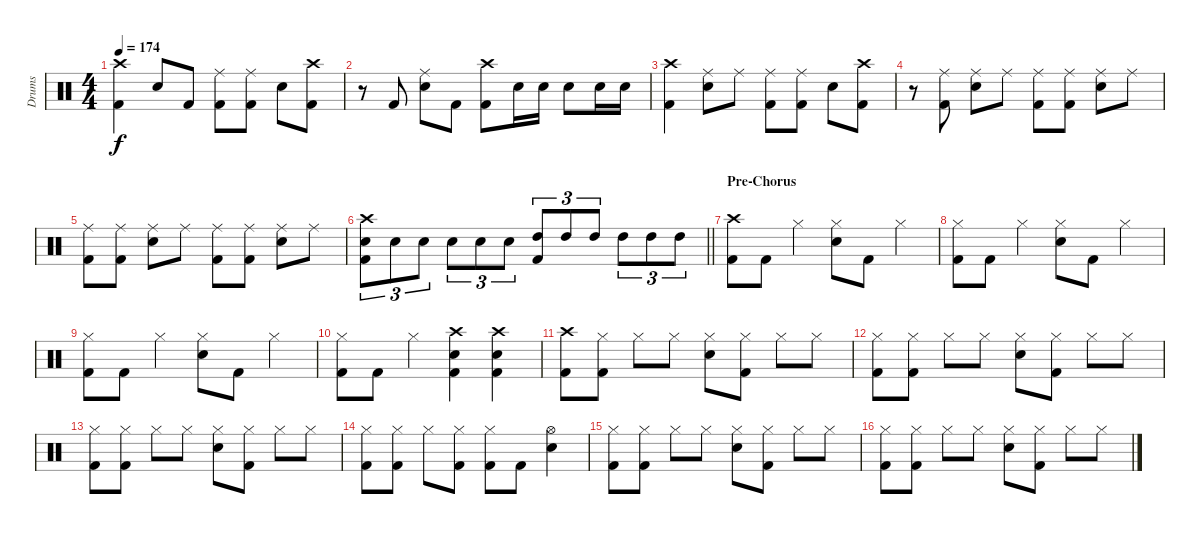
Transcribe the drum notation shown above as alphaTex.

\track ("Drums" "Drums") {instrument percussion}
\staff {score}
\articulation defaults
\ts (4 4)
\tempo 174
\clef neutral
\ks c
("Crash high (hit)" "Kick (hit) 2").4{dy f} "Electric Snare (hit)".8 "Kick (hit) 2".8 ("Ride (middle)" "Kick (hit) 2").8 ("Ride (middle)" "Kick (hit) 2").8 "Electric Snare (hit)".8 ("Crash high (hit)" "Kick (hit) 2").8 |
r.8 "Kick (hit) 2".8 ("Ride (middle)" "Electric Snare (hit)").8 "Kick (hit) 2".8 ("Crash high (hit)" "Kick (hit) 2").8 "Electric Snare (hit)".16 "Electric Snare (hit)".16 "Electric Snare (hit)".8 "Electric Snare (hit)".16 "Electric Snare (hit)".16 |
("Crash high (hit)" "Kick (hit) 2").4 ("Ride (middle)" "Electric Snare (hit)").8 "Ride (middle)".8 ("Ride (middle)" "Kick (hit) 2").8 ("Ride (middle)" "Kick (hit) 2").8 "Electric Snare (hit)".8 ("Crash high (hit)" "Kick (hit) 2").8 |
r.8 ("Ride (middle)" "Kick (hit) 2").8 ("Ride (middle)" "Electric Snare (hit)").8 "Ride (middle)".8 ("Ride (middle)" "Kick (hit) 2").8 ("Ride (middle)" "Kick (hit) 2").8 ("Ride (middle)" "Electric Snare (hit)").8 "Ride (middle)".8 |
("Ride (middle)" "Kick (hit) 2").8 ("Ride (middle)" "Kick (hit) 2").8 ("Ride (middle)" "Electric Snare (hit)").8 "Ride (middle)".8 ("Ride (middle)" "Kick (hit) 2").8 ("Ride (middle)" "Kick (hit) 2").8 ("Ride (middle)" "Electric Snare (hit)").8 "Ride (middle)".8 |
\barLineRight lightlight
("Crash high (hit)" "Electric Snare (hit)" "Kick (hit) 2").8{tu (3 2)} "Electric Snare (hit)".8{tu (3 2)} "Electric Snare (hit)".8{tu (3 2)} "Electric Snare (hit)".8{tu (3 2)} "Electric Snare (hit)".8{tu (3 2)} "Electric Snare (hit)".8{tu (3 2)} ("High Tom (hit)" "Kick (hit) 2").8{tu (3 2)} "High Tom (hit)".8{tu (3 2)} "High Tom (hit)".8{tu (3 2)} "High Tom (hit)".8{tu (3 2)} "High Tom (hit)".8{tu (3 2)} "High Tom (hit)".8{tu (3 2)} |
\section ("" "Pre-Chorus")
("Crash high (hit)" "Kick (hit) 2").8 "Kick (hit) 2".8 "Hi-Hat (closed)".4 ("Hi-Hat (closed)" "Electric Snare (hit)").8 "Kick (hit) 2".8 "Hi-Hat (closed)".4 |
("Hi-Hat (closed)" "Kick (hit) 2").8 "Kick (hit) 2".8 "Hi-Hat (closed)".4 ("Hi-Hat (closed)" "Electric Snare (hit)").8 "Kick (hit) 2".8 "Hi-Hat (closed)".4 |
("Hi-Hat (closed)" "Kick (hit) 2").8 "Kick (hit) 2".8 "Hi-Hat (closed)".4 ("Hi-Hat (closed)" "Electric Snare (hit)").8 "Kick (hit) 2".8 "Hi-Hat (closed)".4 |
("Hi-Hat (closed)" "Kick (hit) 2").8 "Kick (hit) 2".8 "Hi-Hat (closed)".4 ("Crash high (hit)" "Electric Snare (hit)" "Kick (hit) 2").4 ("Crash high (hit)" "Electric Snare (hit)" "Kick (hit) 2").4 |
("Crash high (hit)" "Kick (hit) 2").8 ("Hi-Hat (closed)" "Kick (hit) 2").8 "Hi-Hat (closed)".8 "Hi-Hat (closed)".8 ("Hi-Hat (closed)" "Electric Snare (hit)").8 ("Hi-Hat (closed)" "Kick (hit) 2").8 "Hi-Hat (closed)".8 "Hi-Hat (closed)".8 |
("Hi-Hat (closed)" "Kick (hit) 2").8 ("Hi-Hat (closed)" "Kick (hit) 2").8 "Hi-Hat (closed)".8 "Hi-Hat (closed)".8 ("Hi-Hat (closed)" "Electric Snare (hit)").8 ("Hi-Hat (closed)" "Kick (hit) 2").8 "Hi-Hat (closed)".8 "Hi-Hat (closed)".8 |
("Hi-Hat (closed)" "Kick (hit) 2").8 ("Hi-Hat (closed)" "Kick (hit) 2").8 "Hi-Hat (closed)".8 "Hi-Hat (closed)".8 ("Hi-Hat (closed)" "Electric Snare (hit)").8 ("Hi-Hat (closed)" "Kick (hit) 2").8 "Hi-Hat (closed)".8 "Hi-Hat (closed)".8 |
("Hi-Hat (closed)" "Kick (hit) 2").8 ("Hi-Hat (closed)" "Kick (hit) 2").8 "Hi-Hat (closed)".8 ("Hi-Hat (closed)" "Kick (hit) 2").8 ("Hi-Hat (closed)" "Kick (hit) 2").8 "Kick (hit) 2".8 ("Hi-Hat (open)" "Electric Snare (hit)").4 |
("Hi-Hat (closed)" "Kick (hit) 2").8 ("Hi-Hat (closed)" "Kick (hit) 2").8 "Hi-Hat (closed)".8 "Hi-Hat (closed)".8 ("Hi-Hat (closed)" "Electric Snare (hit)").8 ("Hi-Hat (closed)" "Kick (hit) 2").8 "Hi-Hat (closed)".8 "Hi-Hat (closed)".8 |
("Hi-Hat (closed)" "Kick (hit) 2").8 ("Hi-Hat (closed)" "Kick (hit) 2").8 "Hi-Hat (closed)".8 "Hi-Hat (closed)".8 ("Hi-Hat (closed)" "Electric Snare (hit)").8 ("Hi-Hat (closed)" "Kick (hit) 2").8 "Hi-Hat (closed)".8 "Hi-Hat (closed)".8
